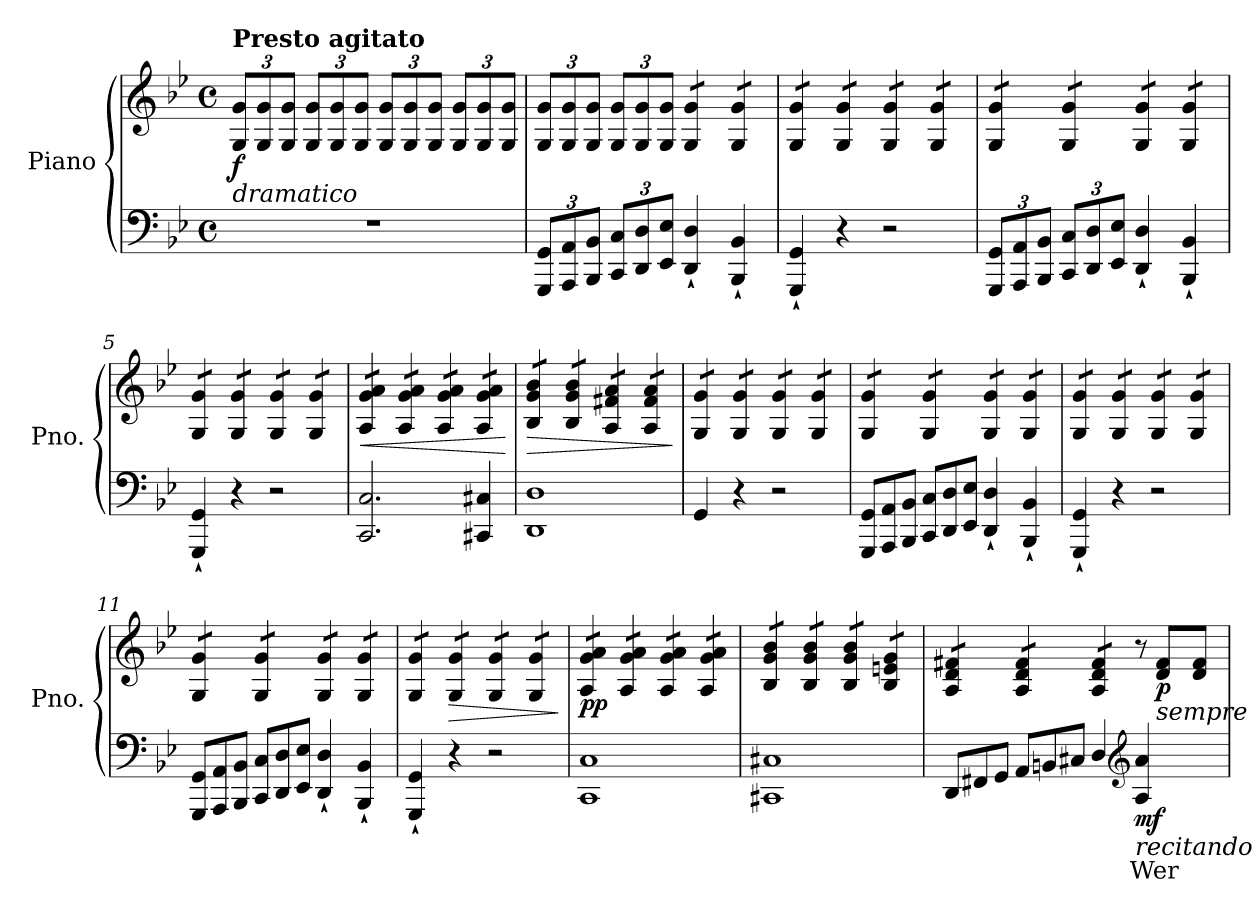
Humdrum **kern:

**kern	**text	**kern	**dynam
*part1	*part1	*part1	*part1
*staff2	*staff2	*staff1	*staff1/2
*I"Piano	*	*	*
*I'Pno.	*	*	*
*clefF4	*	*clefG2	*
*k[b-e-]	*	*k[b-e-]	*
*M4/4	*	*M4/4	*
*met(c)	*	*met(c)	*
*	*	*Xbrackettup	*
=1	=1	=1	=1
!	!	!LO:TX:b:i:t=dramatico	!
!	!	!LO:TX:a:B:t=Presto agitato	!
!	!	!	!LO:DY:b
1r	.	12G/ 12g/L	f
.	.	12G/ 12g/	.
.	.	12G/ 12g/J	.
.	.	12G/ 12g/L	.
.	.	12G/ 12g/	.
.	.	12G/ 12g/J	.
.	.	12G/ 12g/L	.
.	.	12G/ 12g/	.
.	.	12G/ 12g/J	.
.	.	12G/ 12g/L	.
.	.	12G/ 12g/	.
.	.	12G/ 12g/J	.
=2	=2	=2	=2
*Xbrackettup	*	*	*
12GGG/ 12GG/L	.	12G/ 12g/L	.
12AAA/ 12AA/	.	12G/ 12g/	.
12BBB-/ 12BB-/J	.	12G/ 12g/J	.
12CC/ 12C/L	.	12G/ 12g/L	.
12DD/ 12D/	.	12G/ 12g/	.
12EE-/ 12E-/J	.	12G/ 12g/J	.
*	*	*tremolo	*
4DD/` 4D/`	.	12G/ 12g/L	.
.	.	12G/ 12g/	.
.	.	12G/ 12g/J	.
4BBB-/` 4BB-/`	.	12G/ 12g/L	.
.	.	12G/ 12g/	.
.	.	12G/ 12g/J	.
=3	=3	=3	=3
4GGG/` 4GG/`	.	12G/ 12g/L	.
.	.	12G/ 12g/	.
.	.	12G/ 12g/J	.
4r	.	12G/ 12g/L	.
.	.	12G/ 12g/	.
.	.	12G/ 12g/J	.
2r	.	12G/ 12g/L	.
.	.	12G/ 12g/	.
.	.	12G/ 12g/J	.
.	.	12G/ 12g/L	.
.	.	12G/ 12g/	.
.	.	12G/ 12g/J	.
=4	=4	=4	=4
12GGG/ 12GG/L	.	12G/ 12g/L	.
12AAA/ 12AA/	.	12G/ 12g/	.
12BBB-/ 12BB-/J	.	12G/ 12g/J	.
12CC/ 12C/L	.	12G/ 12g/L	.
12DD/ 12D/	.	12G/ 12g/	.
12EE-/ 12E-/J	.	12G/ 12g/J	.
4DD/` 4D/`	.	12G/ 12g/L	.
.	.	12G/ 12g/	.
.	.	12G/ 12g/J	.
4BBB-/` 4BB-/`	.	12G/ 12g/L	.
.	.	12G/ 12g/	.
.	.	12G/ 12g/J	.
!!LO:LB:g=z
=5	=5	=5	=5
4GGG/` 4GG/`	.	12G/ 12g/L	.
.	.	12G/ 12g/	.
.	.	12G/ 12g/J	.
4r	.	12G/ 12g/L	.
.	.	12G/ 12g/	.
.	.	12G/ 12g/J	.
2r	.	12G/ 12g/L	.
.	.	12G/ 12g/	.
.	.	12G/ 12g/J	.
.	.	12G/ 12g/L	.
.	.	12G/ 12g/	.
.	.	12G/ 12g/J	.
=6	=6	=6	=6
!	!	!	!LO:HP:b
2.CC/ 2.C/	.	12A/ 12g/ 12a/L	<
.	.	12A/ 12g/ 12a/	.
.	.	12A/ 12g/ 12a/J	.
.	.	12A/ 12g/ 12a/L	.
.	.	12A/ 12g/ 12a/	.
.	.	12A/ 12g/ 12a/J	.
.	.	12A/ 12g/ 12a/L	.
.	.	12A/ 12g/ 12a/	.
.	.	12A/ 12g/ 12a/J	.
4CC#X/ 4C#X/	.	12A/ 12g/ 12a/L	.
.	.	12A/ 12g/ 12a/	.
.	.	12A/ 12g/ 12a/J	.
.	.	.	[
=7	=7	=7	=7
!	!	!	!LO:HP:b
1DD 1D	.	12B-/ 12g/ 12b-/L	>
.	.	12B-/ 12g/ 12b-/	.
.	.	12B-/ 12g/ 12b-/J	.
.	.	12B-/ 12g/ 12b-/L	.
.	.	12B-/ 12g/ 12b-/	.
.	.	12B-/ 12g/ 12b-/J	.
.	.	12A/ 12f#X/ 12a/L	.
.	.	12A/ 12f#X/ 12a/	.
.	.	12A/ 12f#X/ 12a/J	.
.	.	12A/ 12f#/ 12a/L	.
.	.	12A/ 12f#/ 12a/	.
.	.	12A/ 12f#/ 12a/J	.
.	.	.	]
=8	=8	=8	=8
4GG/	.	12G/ 12g/L	.
.	.	12G/ 12g/	.
.	.	12G/ 12g/J	.
4r	.	12G/ 12g/L	.
.	.	12G/ 12g/	.
.	.	12G/ 12g/J	.
2r	.	12G/ 12g/L	.
.	.	12G/ 12g/	.
.	.	12G/ 12g/J	.
.	.	12G/ 12g/L	.
.	.	12G/ 12g/	.
.	.	12G/ 12g/J	.
=9	=9	=9	=9
*Xtuplet	*	*	*
12GGG/ 12GG/L	.	12G/ 12g/L	.
12AAA/ 12AA/	.	12G/ 12g/	.
12BBB-/ 12BB-/J	.	12G/ 12g/J	.
12CC/ 12C/L	.	12G/ 12g/L	.
12DD/ 12D/	.	12G/ 12g/	.
12EE-/ 12E-/J	.	12G/ 12g/J	.
4DD/` 4D/`	.	12G/ 12g/L	.
.	.	12G/ 12g/	.
.	.	12G/ 12g/J	.
4BBB-/` 4BB-/`	.	12G/ 12g/L	.
.	.	12G/ 12g/	.
.	.	12G/ 12g/J	.
!!LO:LB:g=z
=10	=10	=10	=10
4GGG/` 4GG/`	.	12G/ 12g/L	.
.	.	12G/ 12g/	.
.	.	12G/ 12g/J	.
4r	.	12G/ 12g/L	.
.	.	12G/ 12g/	.
.	.	12G/ 12g/J	.
2r	.	12G/ 12g/L	.
.	.	12G/ 12g/	.
.	.	12G/ 12g/J	.
.	.	12G/ 12g/L	.
.	.	12G/ 12g/	.
.	.	12G/ 12g/J	.
=11	=11	=11	=11
12GGG/ 12GG/L	.	12G/ 12g/L	.
12AAA/ 12AA/	.	12G/ 12g/	.
12BBB-/ 12BB-/J	.	12G/ 12g/J	.
12CC/ 12C/L	.	12G/ 12g/L	.
12DD/ 12D/	.	12G/ 12g/	.
12EE-/ 12E-/J	.	12G/ 12g/J	.
4DD/` 4D/`	.	12G/ 12g/L	.
.	.	12G/ 12g/	.
.	.	12G/ 12g/J	.
4BBB-/` 4BB-/`	.	12G/ 12g/L	.
.	.	12G/ 12g/	.
.	.	12G/ 12g/J	.
=12	=12	=12	=12
4GGG/` 4GG/`	.	12G/ 12g/L	.
.	.	12G/ 12g/	.
.	.	12G/ 12g/J	.
!	!	!	!LO:HP:b
4r	.	12G/ 12g/L	>
.	.	12G/ 12g/	.
.	.	12G/ 12g/J	.
2r	.	12G/ 12g/L	.
.	.	12G/ 12g/	.
.	.	12G/ 12g/J	.
.	.	12G/ 12g/L	.
.	.	12G/ 12g/	.
.	.	12G/ 12g/J	.
.	.	.	]
=13	=13	=13	=13
!	!	!	!LO:DY:b
1CC 1C	.	12A/ 12g/ 12a/L	pp
.	.	12A/ 12g/ 12a/	.
.	.	12A/ 12g/ 12a/J	.
.	.	12A/ 12g/ 12a/L	.
.	.	12A/ 12g/ 12a/	.
.	.	12A/ 12g/ 12a/J	.
.	.	12A/ 12g/ 12a/L	.
.	.	12A/ 12g/ 12a/	.
.	.	12A/ 12g/ 12a/J	.
.	.	12A/ 12g/ 12a/L	.
.	.	12A/ 12g/ 12a/	.
.	.	12A/ 12g/ 12a/J	.
=14	=14	=14	=14
1CC#X 1C#X	.	12B-/ 12g/ 12b-/L	.
.	.	12B-/ 12g/ 12b-/	.
.	.	12B-/ 12g/ 12b-/J	.
.	.	12B-/ 12g/ 12b-/L	.
.	.	12B-/ 12g/ 12b-/	.
.	.	12B-/ 12g/ 12b-/J	.
.	.	12B-/ 12g/ 12b-/L	.
.	.	12B-/ 12g/ 12b-/	.
.	.	12B-/ 12g/ 12b-/J	.
.	.	12B-/ 12en/ 12g/L	.
.	.	12B-/ 12en/ 12g/	.
.	.	12B-/ 12en/ 12g/J	.
!!LO:LB:g=z
=15	=15	=15	=15
*	*	*MM140	*
12DD/L	.	12A/ 12d/ 12f#X/L	.
12FF#X/	.	12A/ 12d/ 12f#X/	.
12GG/J	.	12A/ 12d/ 12f#X/J	.
*	*	*MM120	*
12AA/L	.	12A/ 12d/ 12f#/L	.
12BBn/	.	12A/ 12d/ 12f#/	.
12C#X/J	.	12A/ 12d/ 12f#/J	.
4D/	.	12A/ 12d/ 12f#/L	.
.	.	12A/ 12d/ 12f#/	.
.	.	12A/ 12d/ 12f#/J	.
*	*	*Xtremolo	*
*clefG2	*	*	*
!	!LO:LY:a	!	!
*	*	*Xtuplet	*
!LO:TX:b:i:t=recitando	!	!	!
!	!	!	!LO:DY:b=2
4A/ 4a/	Wer	12r	mf
!	!	!LO:TX:b:i:t=sempre	!
!	!	!	!LO:DY:b
.	.	12d/ 12f#/L	p
.	.	12d/ 12f#/J	.
=	=	=	=
*-	*-	*-	*-
